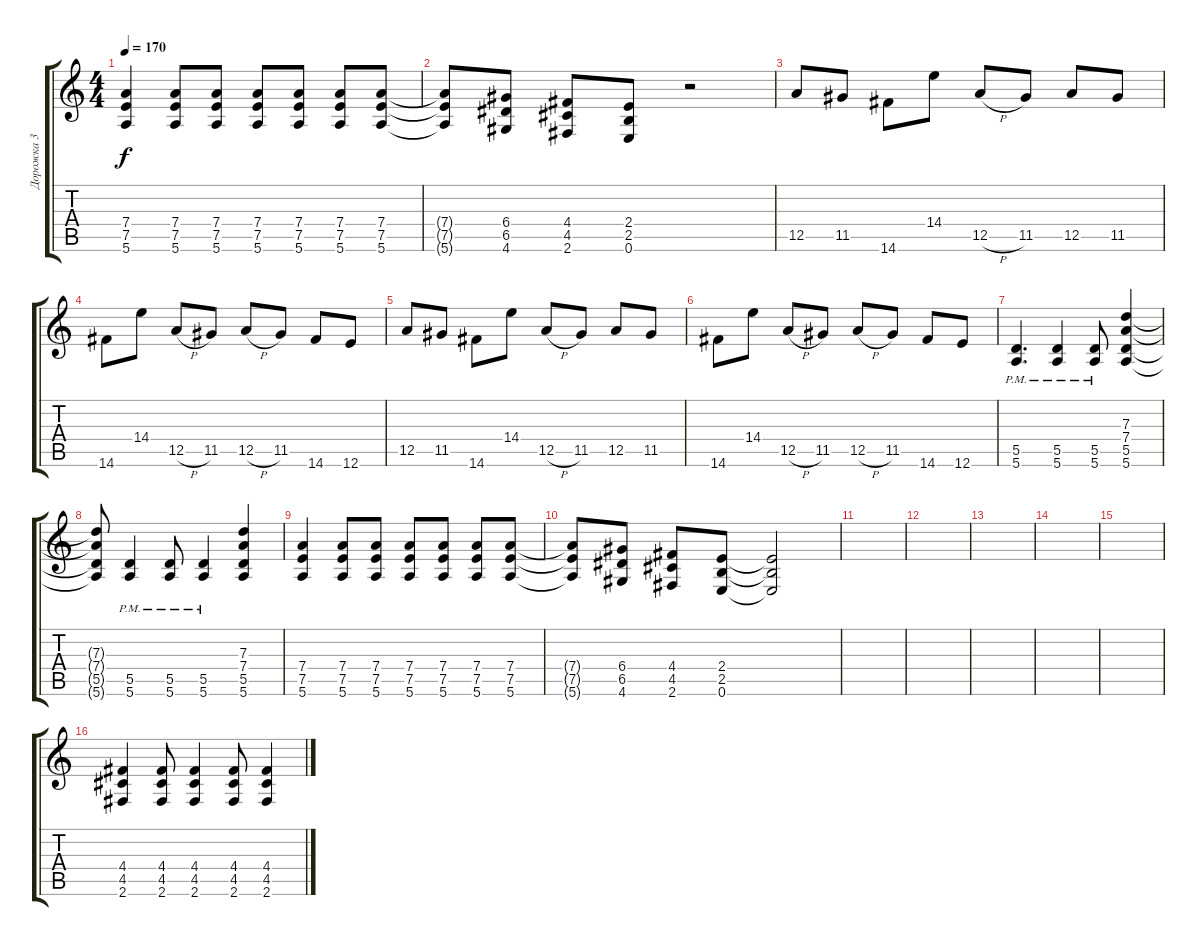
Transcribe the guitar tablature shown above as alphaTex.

\track ("Дорожка 3" "Дорожка 3") {instrument overdrivenguitar}
\staff {score tabs}
\tuning (E4 B3 G3 D3 A2 E2) {hide}
\ts (4 4)
\tempo 170
\clef g2
\ks c
(7.4 7.5 5.6).4{dy f} (7.4 7.5 5.6).8 (7.4 7.5 5.6).8 (7.4 7.5 5.6).8 (7.4 7.5 5.6).8 (7.4 7.5 5.6).8 (7.4 7.5 5.6).8 |
(7.4{t} 7.5{t} 5.6{t}).8 (6.4 6.5 4.6).8 (4.4 4.5 2.6).8 (2.4 2.5 0.6).8 r.2 |
12.5.8 11.5.8 14.6.8 14.4.8 12.5{h}.8 11.5.8 12.5.8 11.5.8 |
14.6.8 14.4.8 12.5{h}.8 11.5.8 12.5{h}.8 11.5.8 14.6.8 12.6.8 |
12.5.8 11.5.8 14.6.8 14.4.8 12.5{h}.8 11.5.8 12.5.8 11.5.8 |
14.6.8 14.4.8 12.5{h}.8 11.5.8 12.5{h}.8 11.5.8 14.6.8 12.6.8 |
(5.5{pm} 5.6{pm}).4{d} (5.5{pm} 5.6{pm}).4 (5.5{pm} 5.6{pm}).8 (7.3 7.4 5.5 5.6).4 |
(7.3{t} 7.4{t} 5.5{t} 5.6{t}).8 (5.5{pm} 5.6{pm}).4 (5.5{pm} 5.6{pm}).8 (5.5{pm} 5.6{pm}).4 (7.3 7.4 5.5 5.6).4 |
(7.4 7.5 5.6).4 (7.4 7.5 5.6).8 (7.4 7.5 5.6).8 (7.4 7.5 5.6).8 (7.4 7.5 5.6).8 (7.4 7.5 5.6).8 (7.4 7.5 5.6).8 |
(7.4{t} 7.5{t} 5.6{t}).8 (6.4 6.5 4.6).8 (4.4 4.5 2.6).8 (2.4 2.5 0.6).8 (2.4{t} 2.5{t} 0.6{t}).2 |
|
|
|
|
|
(4.4 4.5 2.6).4 (4.4 4.5 2.6).8 (4.4 4.5 2.6).4 (4.4 4.5 2.6).8 (4.4 4.5 2.6).4
